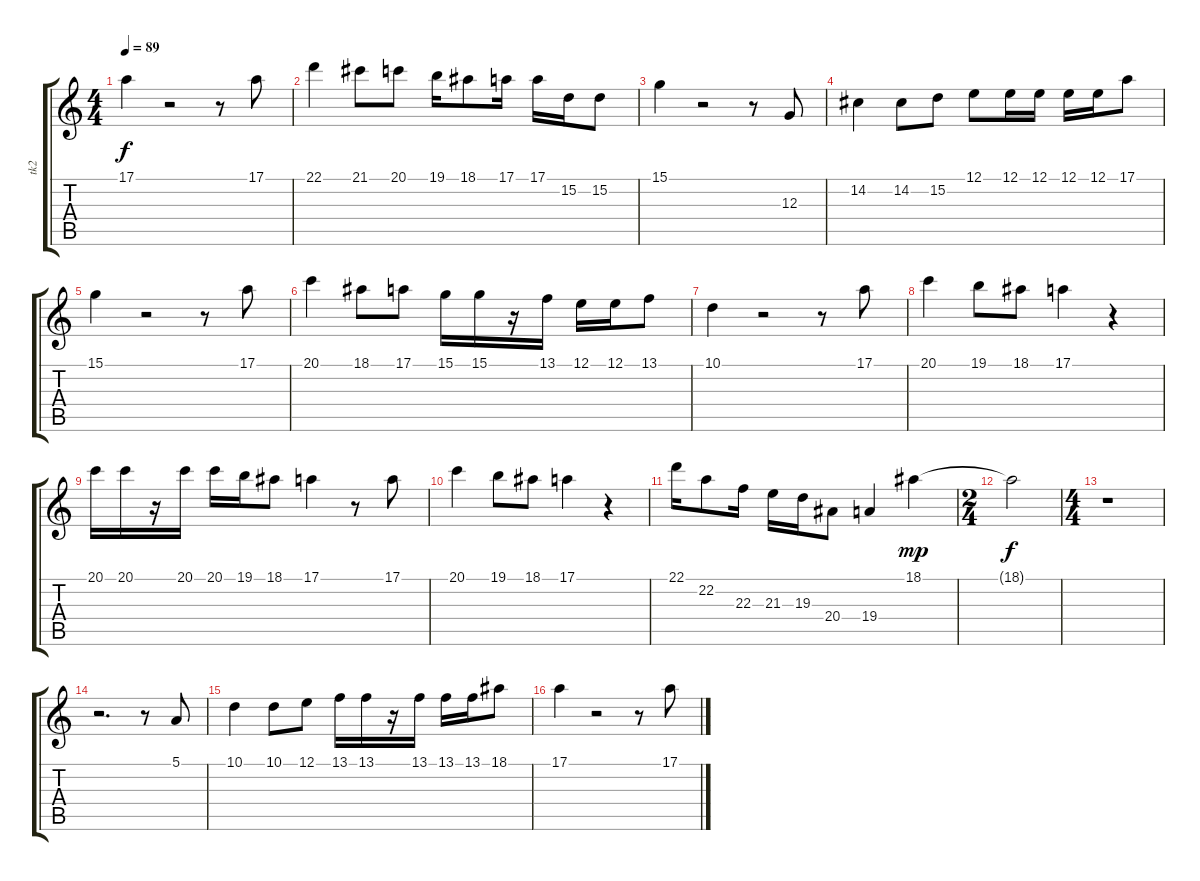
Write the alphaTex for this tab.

\track ("tk2" "tk2") {instrument panflute}
\staff {score tabs}
\tuning (E4 B3 G3 D3 A2 E2) {hide}
\ts (4 4)
\tempo 89
\clef g2
\ks c
17.1.4{dy f} r.2 r.8 17.1.8 |
22.1.4 21.1.8 20.1.8 19.1.16 18.1.8 17.1.16 17.1.16 15.2.16 15.2.8 |
15.1.4 r.2 r.8 12.3.8 |
14.2.4 14.2.8 15.2.8 12.1.8 12.1.16 12.1.16 12.1.16 12.1.16 17.1.8 |
15.1.4 r.2 r.8 17.1.8 |
20.1.4 18.1.8 17.1.8 15.1.16 15.1.16 r.16 13.1.16 12.1.16 12.1.16 13.1.8 |
10.1.4 r.2 r.8 17.1.8 |
20.1.4 19.1.8 18.1.8 17.1.4 r.4 |
20.1.16 20.1.16 r.16 20.1.16 20.1.16 19.1.16 18.1.8 17.1.4 r.8 17.1.8 |
20.1.4 19.1.8 18.1.8 17.1.4 r.4 |
22.1.16 22.2.8 22.3.16 21.3.16 19.3.16 20.4.8 19.4.4 18.1.4{dy mp} |
\ts (2 4)
18.1{t}.2{dy f} |
\ts (4 4)
r.1 |
r.2{d} r.8 5.1.8 |
10.1.4 10.1.8 12.1.8 13.1.16 13.1.16 r.16 13.1.16 13.1.16 13.1.16 18.1.8 |
17.1.4 r.2 r.8 17.1.8
